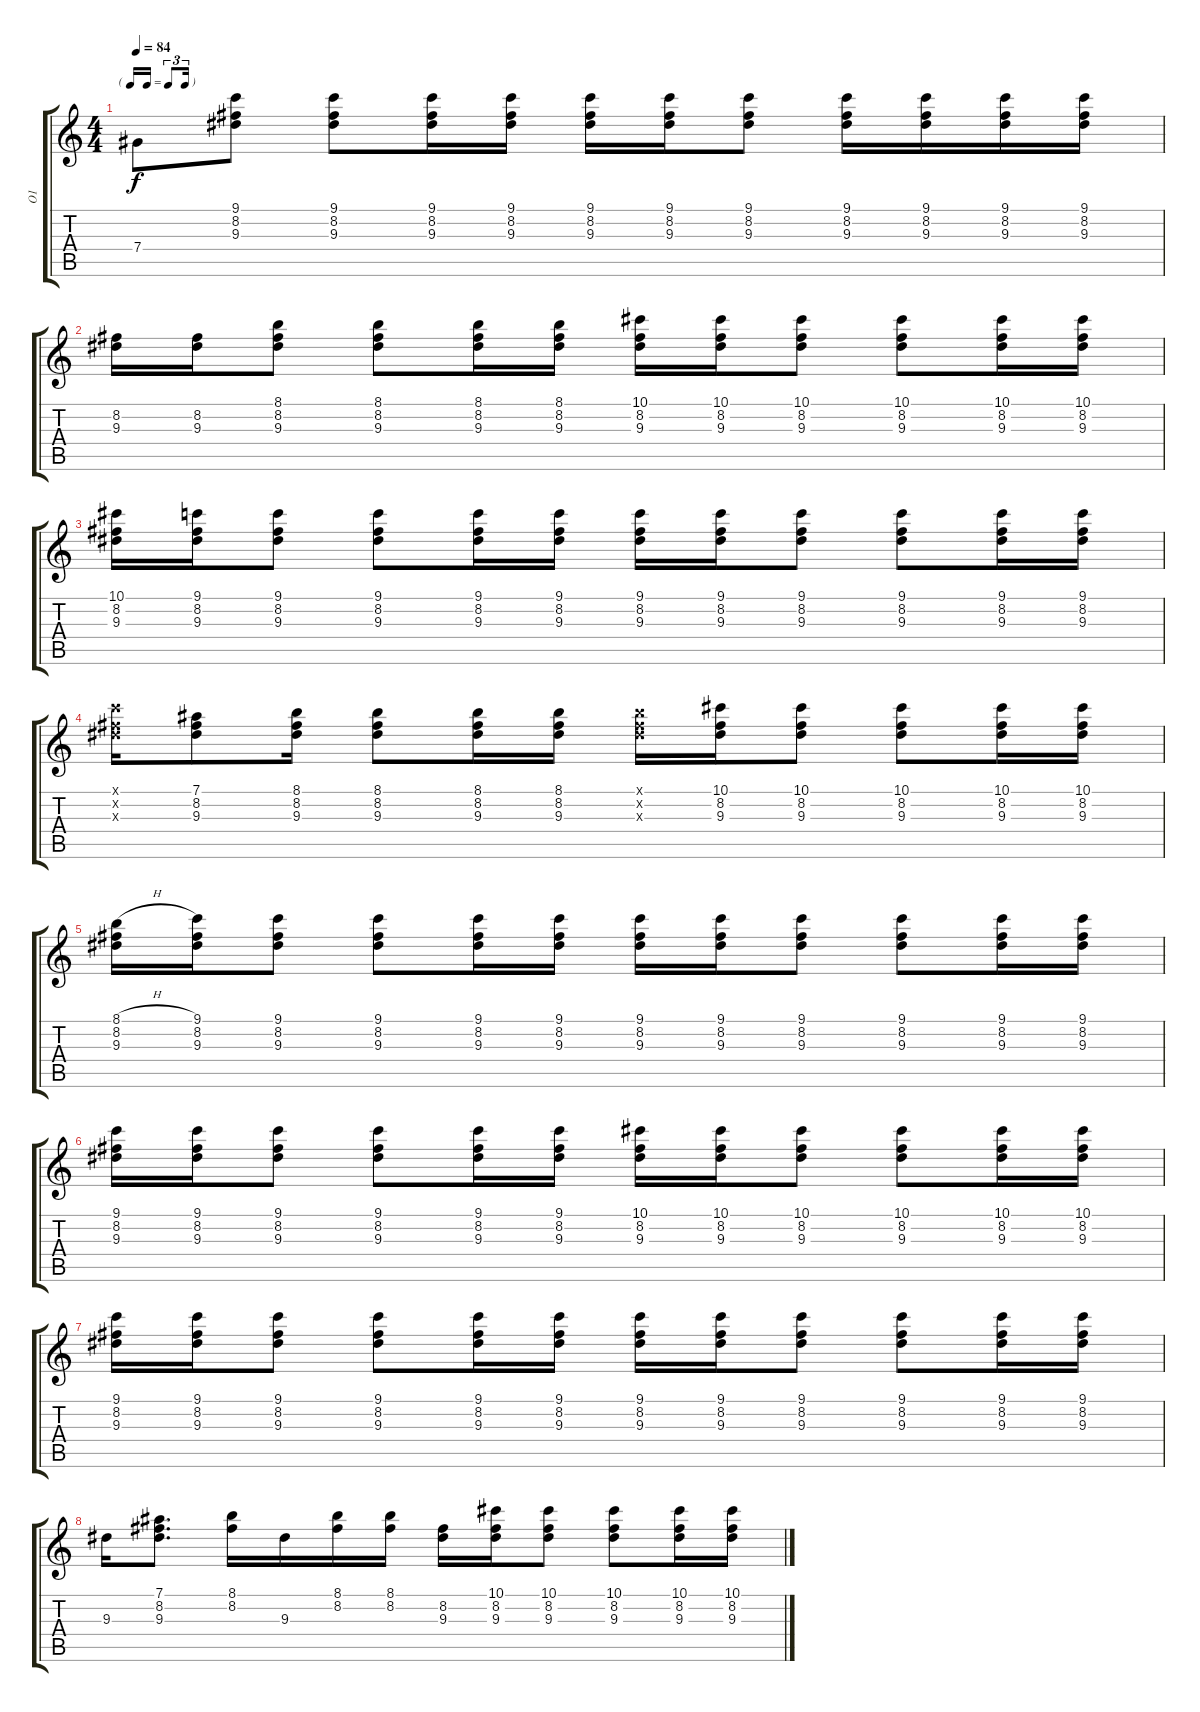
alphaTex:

\track ("O1" "O1") {instrument overdrivenguitar}
\staff {score tabs}
\tuning (Eb4 Bb3 Gb3 Db3 Ab2 Eb2) {hide}
\ts (4 4)
\tf triplet16th
\section ("" " ")
\tempo 84
\clef g2
\ks c
7.4.8{dy f} (9.1 8.2 9.3).8 (9.1 8.2 9.3).8 (9.1 8.2 9.3).16 (9.1 8.2 9.3).16 (9.1 8.2 9.3).16 (9.1 8.2 9.3).16 (9.1 8.2 9.3).8 (9.1 8.2 9.3).16 (9.1 8.2 9.3).16 (9.1 8.2 9.3).16 (9.1 8.2 9.3).16 |
(8.2 9.3).16 (8.2 9.3).16 (8.1 8.2 9.3).8 (8.1 8.2 9.3).8 (8.1 8.2 9.3).16 (8.1 8.2 9.3).16 (10.1 8.2 9.3).16 (10.1 8.2 9.3).16 (10.1 8.2 9.3).8 (10.1 8.2 9.3).8 (10.1 8.2 9.3).16 (10.1 8.2 9.3).16 |
(10.1 8.2 9.3).16 (9.1 8.2 9.3).16 (9.1 8.2 9.3).8 (9.1 8.2 9.3).8 (9.1 8.2 9.3).16 (9.1 8.2 9.3).16 (9.1 8.2 9.3).16 (9.1 8.2 9.3).16 (9.1 8.2 9.3).8 (9.1 8.2 9.3).8 (9.1 8.2 9.3).16 (9.1 8.2 9.3).16 |
(9.1{x} 8.2{x} 9.3{x}).16 (7.1 8.2 9.3).8 (8.1 8.2 9.3).16 (8.1 8.2 9.3).8 (8.1 8.2 9.3).16 (8.1 8.2 9.3).16 (8.1{x} 8.2{x} 9.3{x}).16 (10.1 8.2 9.3).16 (10.1 8.2 9.3).8 (10.1 8.2 9.3).8 (10.1 8.2 9.3).16 (10.1 8.2 9.3).16 |
(8.1{h} 8.2 9.3).16 (9.1 8.2 9.3).16 (9.1 8.2 9.3).8 (9.1 8.2 9.3).8 (9.1 8.2 9.3).16 (9.1 8.2 9.3).16 (9.1 8.2 9.3).16 (9.1 8.2 9.3).16 (9.1 8.2 9.3).8 (9.1 8.2 9.3).8 (9.1 8.2 9.3).16 (9.1 8.2 9.3).16 |
(9.1 8.2 9.3).16 (9.1 8.2 9.3).16 (9.1 8.2 9.3).8 (9.1 8.2 9.3).8 (9.1 8.2 9.3).16 (9.1 8.2 9.3).16 (10.1 8.2 9.3).16 (10.1 8.2 9.3).16 (10.1 8.2 9.3).8 (10.1 8.2 9.3).8 (10.1 8.2 9.3).16 (10.1 8.2 9.3).16 |
(9.1 8.2 9.3).16 (9.1 8.2 9.3).16 (9.1 8.2 9.3).8 (9.1 8.2 9.3).8 (9.1 8.2 9.3).16 (9.1 8.2 9.3).16 (9.1 8.2 9.3).16 (9.1 8.2 9.3).16 (9.1 8.2 9.3).8 (9.1 8.2 9.3).8 (9.1 8.2 9.3).16 (9.1 8.2 9.3).16 |
9.3.16 (7.1 8.2 9.3).8{d} (8.1 8.2).16 9.3.16 (8.1 8.2).16 (8.1 8.2).16 (8.2 9.3).16 (10.1 8.2 9.3).16 (10.1 8.2 9.3).8 (10.1 8.2 9.3).8 (10.1 8.2 9.3).16 (10.1 8.2 9.3).16
